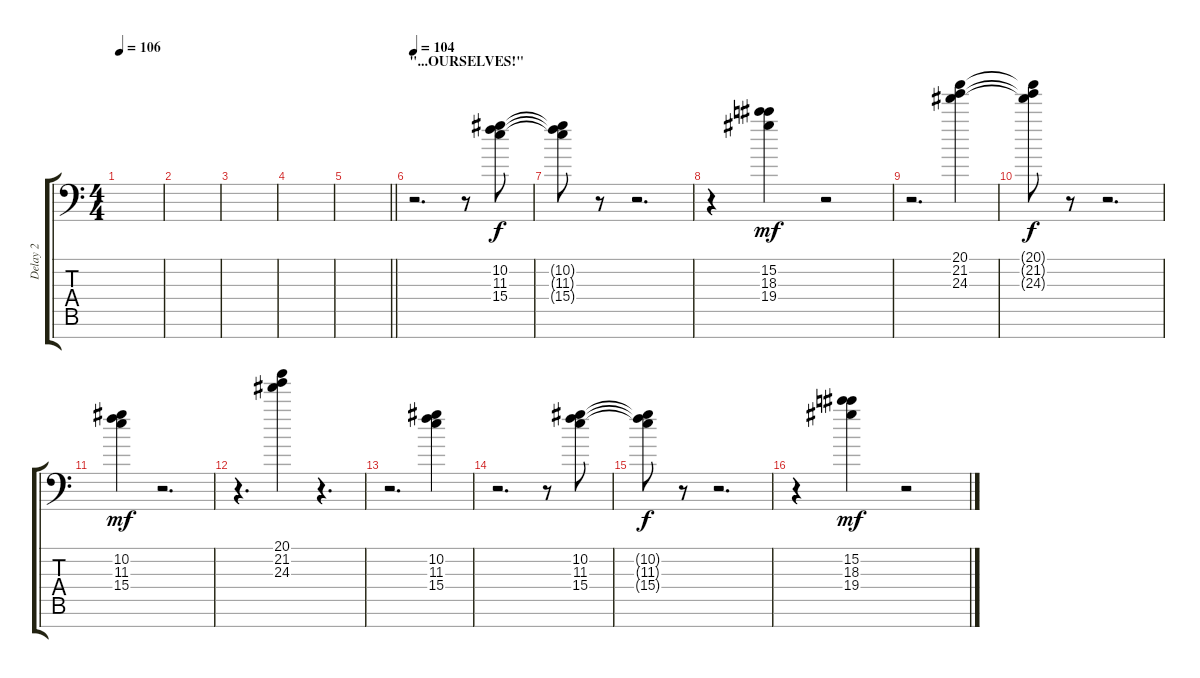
\track ("Delay 2" "Delay 2") {instrument distortionguitar}
\staff {score tabs}
\tuning (Eb4 Bb3 Gb3 Db3 Ab2 Eb2 Ab1) {hide}
\ts (4 4)
\tempo 106
\clef f4
\ks c
|
|
|
|
\barLineRight lightlight
|
\section ("" "\"...OURSELVES!\"")
\tempo 104
r.2{d} r.8 (10.2 11.3 15.4).8 |
(10.2{t} 11.3{t} 15.4{t}).8{dy f} r.8 r.2{d} |
r.4 (15.2 18.3 19.4).4{dy mf} r.2 |
r.2{d} (20.1 21.2 24.3).4 |
(20.1{t} 21.2{t} 24.3{t}).8{dy f} r.8 r.2{d} |
(10.2 11.3 15.4).4{dy mf} r.2{d} |
r.4{d} (20.1 21.2 24.3).4 r.4{d} |
r.2{d} (10.2 11.3 15.4).4 |
r.2{d} r.8 (10.2 11.3 15.4).8 |
(10.2{t} 11.3{t} 15.4{t}).8{dy f} r.8 r.2{d} |
r.4 (15.2 18.3 19.4).4{dy mf} r.2
